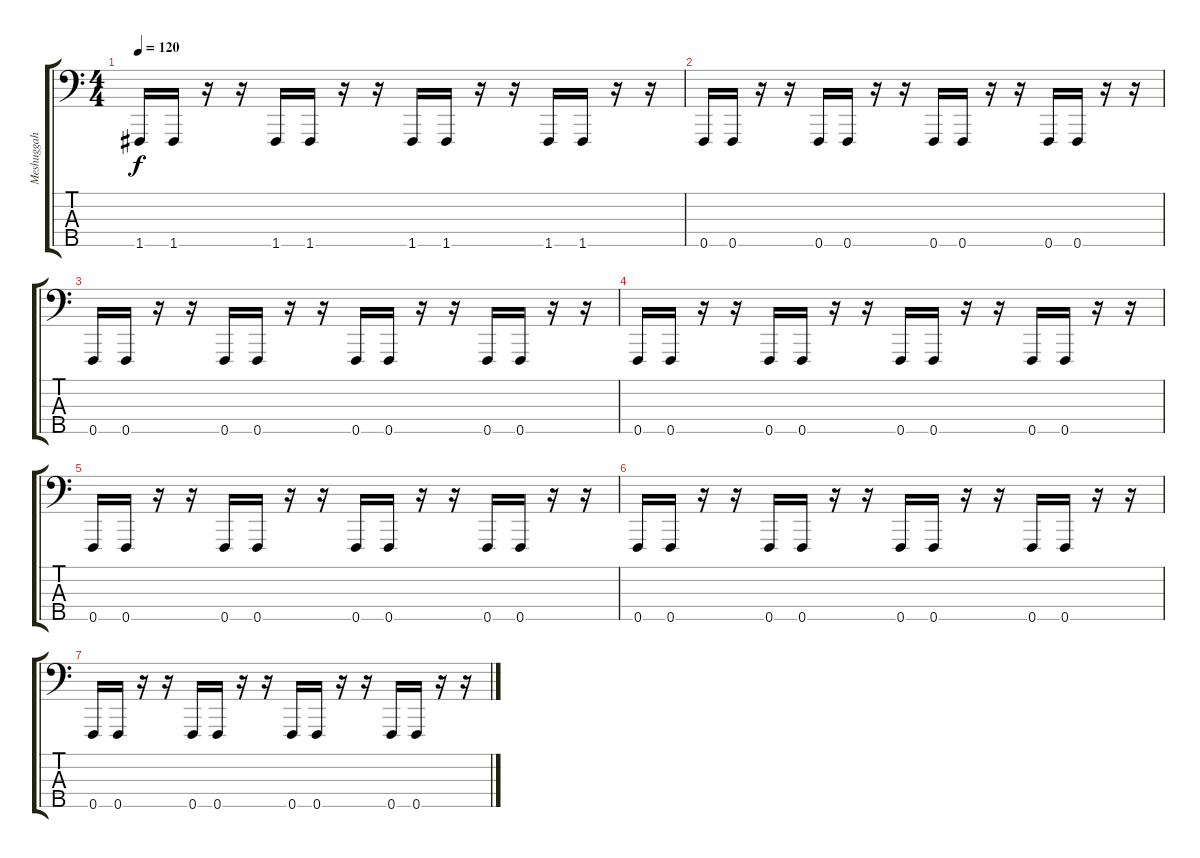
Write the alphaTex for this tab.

\track ("Meshuggah     V" "Meshuggah ") {instrument slapbass1}
\staff {score tabs}
\tuning (Db2 Ab1 Eb1 Bb0 F0) {hide}
\ts (4 4)
\tempo 120
\clef f4
\ks c
1.5.16{dy f} 1.5.16 r.16 r.16 1.5.16 1.5.16 r.16 r.16 1.5.16 1.5.16 r.16 r.16 1.5.16 1.5.16 r.16 r.16 |
0.5.16 0.5.16 r.16 r.16 0.5.16 0.5.16 r.16 r.16 0.5.16 0.5.16 r.16 r.16 0.5.16 0.5.16 r.16 r.16 |
0.5.16 0.5.16 r.16 r.16 0.5.16 0.5.16 r.16 r.16 0.5.16 0.5.16 r.16 r.16 0.5.16 0.5.16 r.16 r.16 |
0.5.16 0.5.16 r.16 r.16 0.5.16 0.5.16 r.16 r.16 0.5.16 0.5.16 r.16 r.16 0.5.16 0.5.16 r.16 r.16 |
0.5.16 0.5.16 r.16 r.16 0.5.16 0.5.16 r.16 r.16 0.5.16 0.5.16 r.16 r.16 0.5.16 0.5.16 r.16 r.16 |
0.5.16 0.5.16 r.16 r.16 0.5.16 0.5.16 r.16 r.16 0.5.16 0.5.16 r.16 r.16 0.5.16 0.5.16 r.16 r.16 |
0.5.16 0.5.16 r.16 r.16 0.5.16 0.5.16 r.16 r.16 0.5.16 0.5.16 r.16 r.16 0.5.16 0.5.16 r.16 r.16
